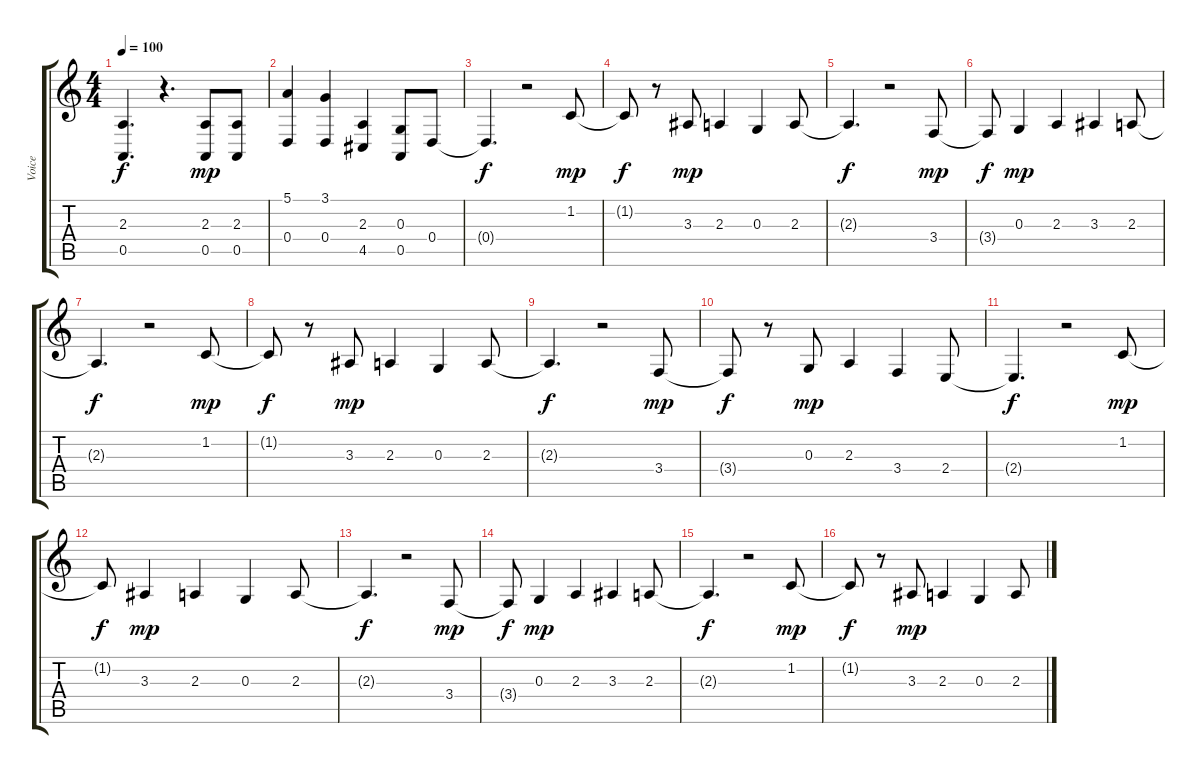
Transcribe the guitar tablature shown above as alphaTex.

\track ("Voice" "Voice") {instrument lead6voice}
\staff {score tabs}
\tuning (E4 B3 G3 D3 A2 E2) {hide}
\ts (4 4)
\tempo 100
\clef g2
\ks c
(2.3{t} 0.5{t}).4{d dy f} r.4{d} (2.3 0.5).8{dy mp} (2.3 0.5).8 |
(5.1 0.4).4 (3.1 0.4).4 (2.3 4.5).4 (0.3 0.5).8 0.4.8 |
0.4{t}.4{d dy f} r.2 1.2.8{dy mp} |
1.2{t}.8{dy f} r.8 3.3.8{dy mp} 2.3.4 0.3.4 2.3.8 |
2.3{t}.4{d dy f} r.2 3.4.8{dy mp} |
3.4{t}.8{dy f} 0.3.4{dy mp} 2.3.4 3.3.4 2.3.8 |
2.3{t}.4{d dy f} r.2 1.2.8{dy mp} |
1.2{t}.8{dy f} r.8 3.3.8{dy mp} 2.3.4 0.3.4 2.3.8 |
2.3{t}.4{d dy f} r.2 3.4.8{dy mp} |
3.4{t}.8{dy f} r.8 0.3.8{dy mp} 2.3.4 3.4.4 2.4.8 |
2.4{t}.4{d dy f} r.2 1.2.8{dy mp} |
1.2{t}.8{dy f} 3.3.4{dy mp} 2.3.4 0.3.4 2.3.8 |
2.3{t}.4{d dy f} r.2 3.4.8{dy mp} |
3.4{t}.8{dy f} 0.3.4{dy mp} 2.3.4 3.3.4 2.3.8 |
2.3{t}.4{d dy f} r.2 1.2.8{dy mp} |
1.2{t}.8{dy f} r.8 3.3.8{dy mp} 2.3.4 0.3.4 2.3.8
